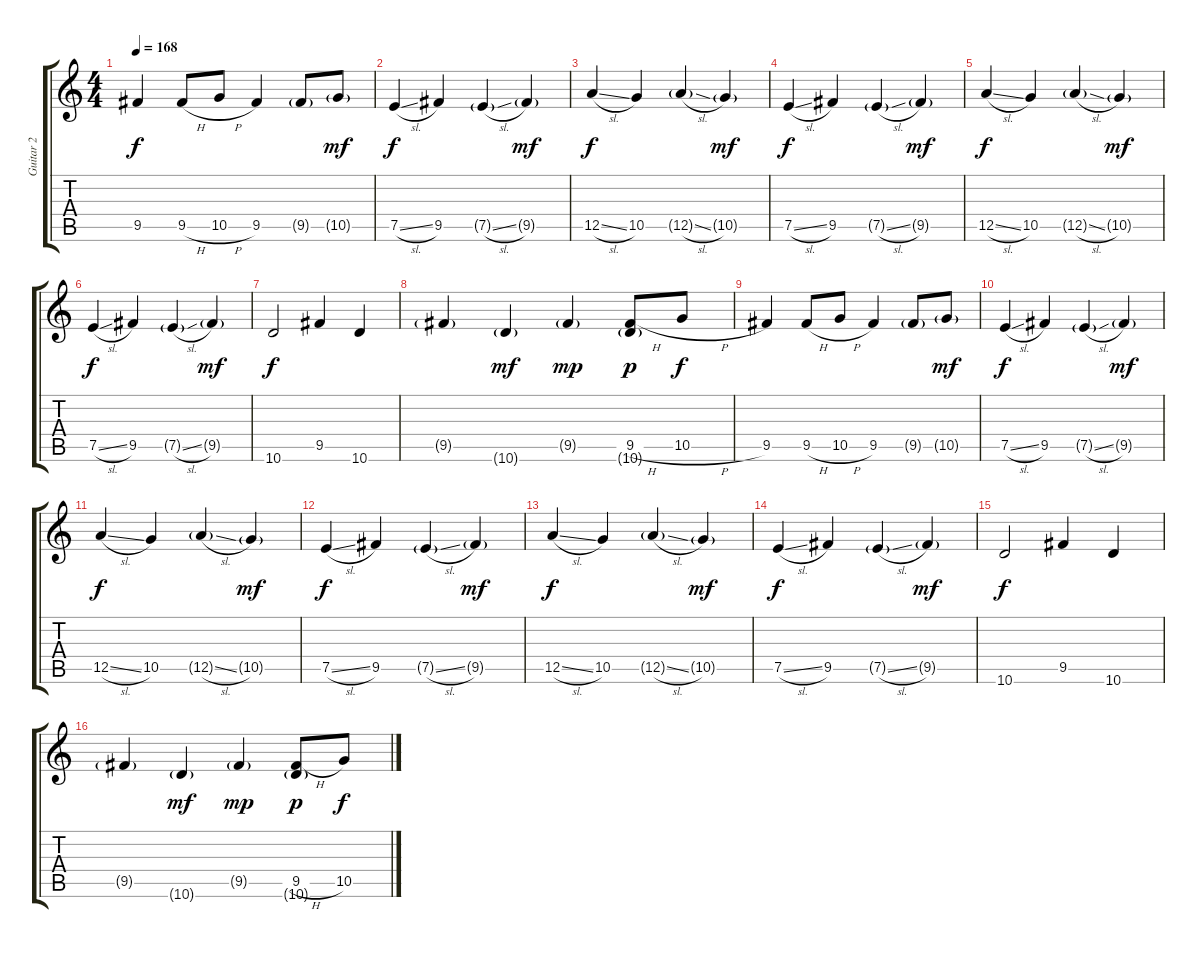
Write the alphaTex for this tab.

\track ("Guitar 2" "Guitar 2") {instrument electricguitarjazz}
\staff {score tabs}
\tuning (E4 B3 G3 D3 A2 E2) {hide}
\ts (4 4)
\tempo 168
\clef g2
\ks c
9.5.4{dy f} 9.5{h}.8 10.5{h}.8 9.5.4 9.5{g}.8 10.5{g}.8{dy mf} |
7.5{sl}.4{dy f} 9.5.4 7.5{sl g}.4 9.5{g}.4{dy mf} |
12.5{sl}.4{dy f} 10.5.4 12.5{sl g}.4 10.5{g}.4{dy mf} |
7.5{sl}.4{dy f} 9.5.4 7.5{sl g}.4 9.5{g}.4{dy mf} |
12.5{sl}.4{dy f} 10.5.4 12.5{sl g}.4 10.5{g}.4{dy mf} |
7.5{sl}.4{dy f} 9.5.4 7.5{sl g}.4 9.5{g}.4{dy mf} |
10.6.2{dy f} 9.5.4 10.6.4 |
9.5{g}.4 10.6{g}.4{dy mf} 9.5{g}.4{dy mp} (9.5{h} 10.6{g}).8{dy p} 10.5{h}.8{dy f} |
9.5.4 9.5{h}.8 10.5{h}.8 9.5.4 9.5{g}.8 10.5{g}.8{dy mf} |
7.5{sl}.4{dy f} 9.5.4 7.5{sl g}.4 9.5{g}.4{dy mf} |
12.5{sl}.4{dy f} 10.5.4 12.5{sl g}.4 10.5{g}.4{dy mf} |
7.5{sl}.4{dy f} 9.5.4 7.5{sl g}.4 9.5{g}.4{dy mf} |
12.5{sl}.4{dy f} 10.5.4 12.5{sl g}.4 10.5{g}.4{dy mf} |
7.5{sl}.4{dy f} 9.5.4 7.5{sl g}.4 9.5{g}.4{dy mf} |
10.6.2{dy f} 9.5.4 10.6.4 |
9.5{g}.4 10.6{g}.4{dy mf} 9.5{g}.4{dy mp} (9.5{h} 10.6{g}).8{dy p} 10.5{h}.8{dy f}
